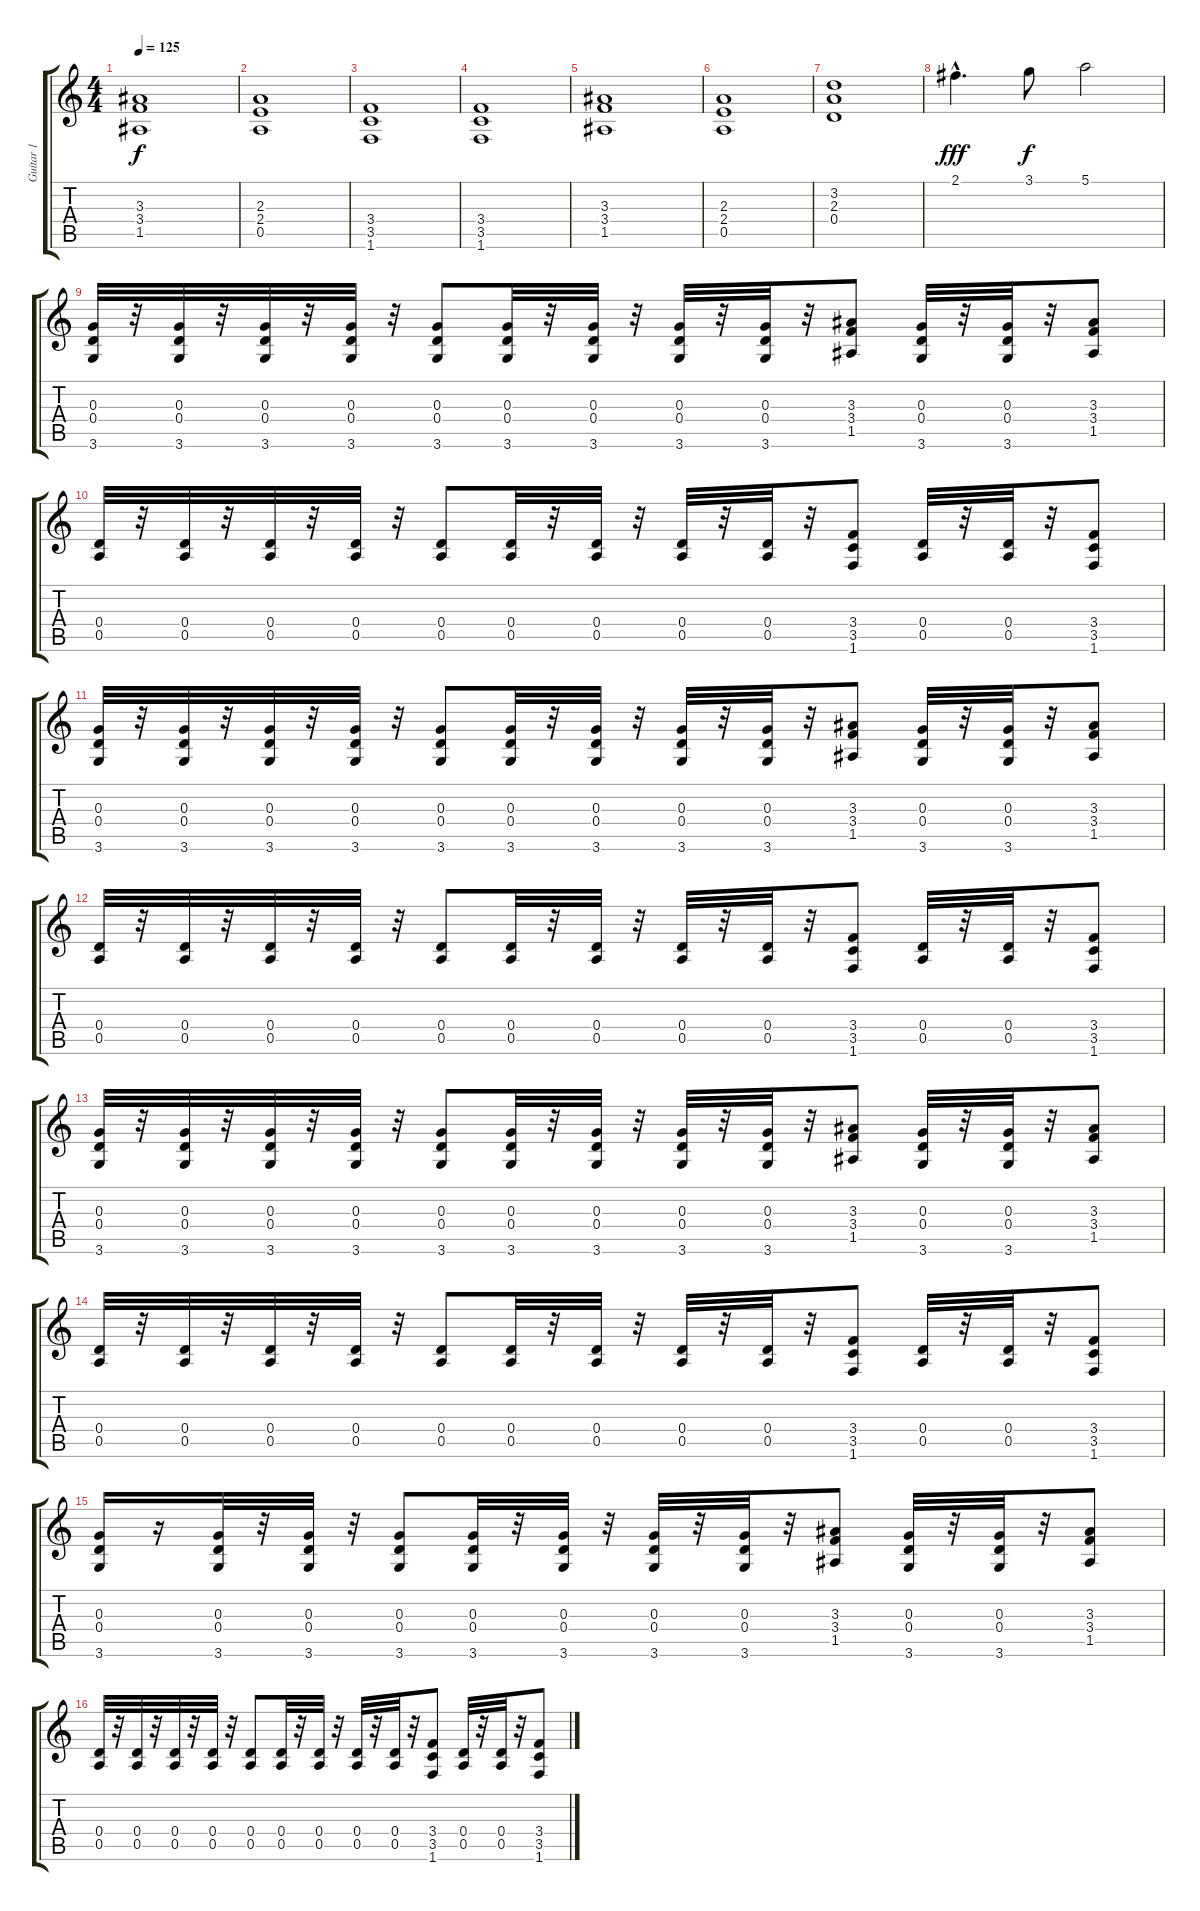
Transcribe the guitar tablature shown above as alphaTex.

\track ("Guitar 1" "Guitar 1") {instrument distortionguitar}
\staff {score tabs}
\tuning (E4 B3 G3 D3 A2 E2) {hide}
\ts (4 4)
\tempo 125
\clef g2
\ks c
(3.3 3.4 1.5).1{dy f} |
(2.3 2.4 0.5).1 |
(3.4 3.5 1.6).1 |
(3.4 3.5 1.6).1 |
(3.3 3.4 1.5).1 |
(2.3 2.4 0.5).1 |
(3.2 2.3 0.4).1 |
2.1{hac}.4{d dy fff} 3.1.8{dy f} 5.1.2 |
(0.3 0.4 3.6).32 r.32 (0.3 0.4 3.6).32 r.32 (0.3 0.4 3.6).32 r.32 (0.3 0.4 3.6).32 r.32 (0.3 0.4 3.6).8 (0.3 0.4 3.6).32 r.32 (0.3 0.4 3.6).32 r.32 (0.3 0.4 3.6).32 r.32 (0.3 0.4 3.6).32 r.32 (3.3 3.4 1.5).8 (0.3 0.4 3.6).32 r.32 (0.3 0.4 3.6).32 r.32 (3.3 3.4 1.5).8 |
(0.4 0.5).32 r.32 (0.4 0.5).32 r.32 (0.4 0.5).32 r.32 (0.4 0.5).32 r.32 (0.4 0.5).8 (0.4 0.5).32 r.32 (0.4 0.5).32 r.32 (0.4 0.5).32 r.32 (0.4 0.5).32 r.32 (3.4 3.5 1.6).8 (0.4 0.5).32 r.32 (0.4 0.5).32 r.32 (3.4 3.5 1.6).8 |
(0.3 0.4 3.6).32 r.32 (0.3 0.4 3.6).32 r.32 (0.3 0.4 3.6).32 r.32 (0.3 0.4 3.6).32 r.32 (0.3 0.4 3.6).8 (0.3 0.4 3.6).32 r.32 (0.3 0.4 3.6).32 r.32 (0.3 0.4 3.6).32 r.32 (0.3 0.4 3.6).32 r.32 (3.3 3.4 1.5).8 (0.3 0.4 3.6).32 r.32 (0.3 0.4 3.6).32 r.32 (3.3 3.4 1.5).8 |
(0.4 0.5).32 r.32 (0.4 0.5).32 r.32 (0.4 0.5).32 r.32 (0.4 0.5).32 r.32 (0.4 0.5).8 (0.4 0.5).32 r.32 (0.4 0.5).32 r.32 (0.4 0.5).32 r.32 (0.4 0.5).32 r.32 (3.4 3.5 1.6).8 (0.4 0.5).32 r.32 (0.4 0.5).32 r.32 (3.4 3.5 1.6).8 |
(0.3 0.4 3.6).32 r.32 (0.3 0.4 3.6).32 r.32 (0.3 0.4 3.6).32 r.32 (0.3 0.4 3.6).32 r.32 (0.3 0.4 3.6).8 (0.3 0.4 3.6).32 r.32 (0.3 0.4 3.6).32 r.32 (0.3 0.4 3.6).32 r.32 (0.3 0.4 3.6).32 r.32 (3.3 3.4 1.5).8 (0.3 0.4 3.6).32 r.32 (0.3 0.4 3.6).32 r.32 (3.3 3.4 1.5).8 |
(0.4 0.5).32 r.32 (0.4 0.5).32 r.32 (0.4 0.5).32 r.32 (0.4 0.5).32 r.32 (0.4 0.5).8 (0.4 0.5).32 r.32 (0.4 0.5).32 r.32 (0.4 0.5).32 r.32 (0.4 0.5).32 r.32 (3.4 3.5 1.6).8 (0.4 0.5).32 r.32 (0.4 0.5).32 r.32 (3.4 3.5 1.6).8 |
(0.3 0.4 3.6).16 r.16 (0.3 0.4 3.6).32 r.32 (0.3 0.4 3.6).32 r.32 (0.3 0.4 3.6).8 (0.3 0.4 3.6).32 r.32 (0.3 0.4 3.6).32 r.32 (0.3 0.4 3.6).32 r.32 (0.3 0.4 3.6).32 r.32 (3.3 3.4 1.5).8 (0.3 0.4 3.6).32 r.32 (0.3 0.4 3.6).32 r.32 (3.3 3.4 1.5).8 |
(0.4 0.5).32 r.32 (0.4 0.5).32 r.32 (0.4 0.5).32 r.32 (0.4 0.5).32 r.32 (0.4 0.5).8 (0.4 0.5).32 r.32 (0.4 0.5).32 r.32 (0.4 0.5).32 r.32 (0.4 0.5).32 r.32 (3.4 3.5 1.6).8 (0.4 0.5).32 r.32 (0.4 0.5).32 r.32 (3.4 3.5 1.6).8
